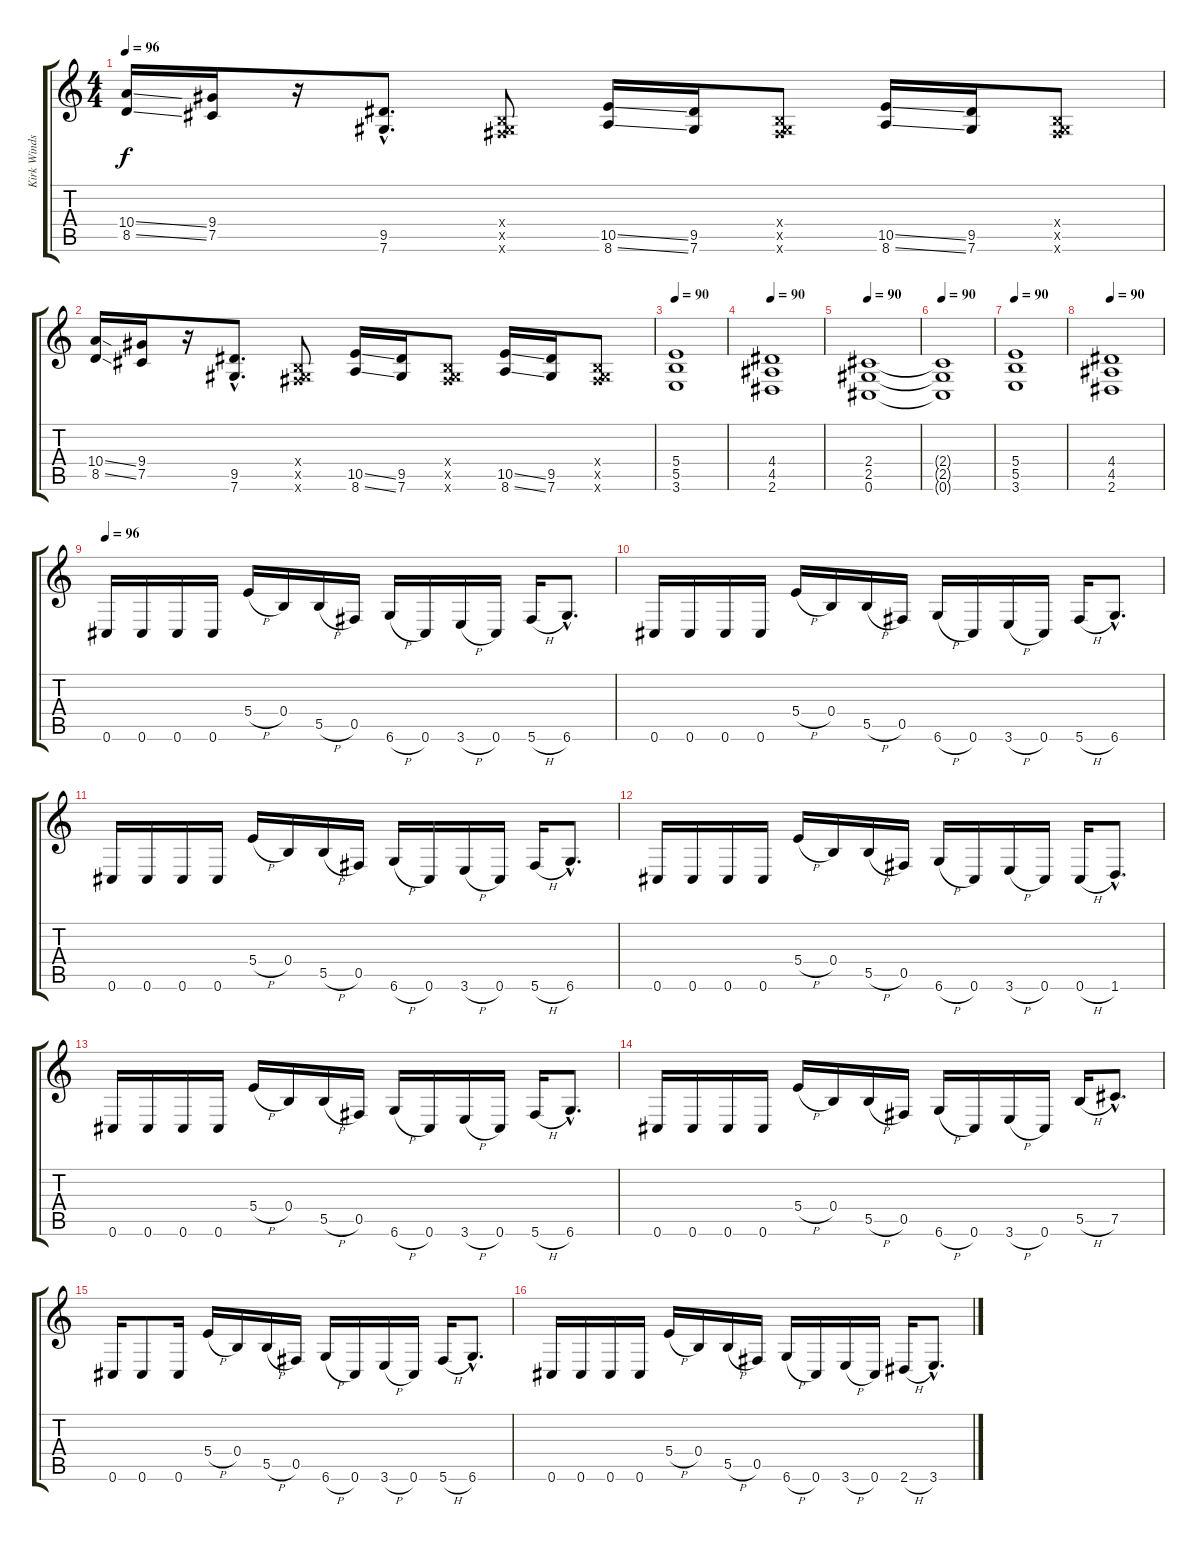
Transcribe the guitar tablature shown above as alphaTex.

\track ("Kirk Windstein" "Kirk Winds") {instrument overdrivenguitar}
\staff {score tabs}
\tuning (Db4 Ab3 E3 B2 Gb2 Db2) {hide}
\ts (4 4)
\tempo 96
\clef g2
\ks c
(10.4{ss} 8.5{ss}).16{dy f} (9.4 7.5).16 r.16 (9.5{hac} 7.6{hac}).8{d} (0.4{x} 0.5{x} 7.6{x}).8 (10.5{ss} 8.6{ss}).16 (9.5 7.6).16 (0.4{x} 0.5{x} 7.6{x}).8 (10.5{ss} 8.6{ss}).16 (9.5 7.6).16 (0.4{x} 0.5{x} 7.6{x}).8 |
(10.4{ss} 8.5{ss}).16 (9.4 7.5).16 r.16 (9.5{hac} 7.6{hac}).8{d} (0.4{x} 0.5{x} 7.6{x}).8 (10.5{ss} 8.6{ss}).16 (9.5 7.6).16 (0.4{x} 0.5{x} 7.6{x}).8 (10.5{ss} 8.6{ss}).16 (9.5 7.6).16 (0.4{x} 0.5{x} 7.6{x}).8 |
\tempo 90
(5.4 5.5 3.6).1 |
\tempo 90
(4.4 4.5 2.6).1 |
\tempo 90
(2.4 2.5 0.6).1 |
\tempo 90
(2.4{t} 2.5{t} 0.6{t}).1 |
\tempo 90
(5.4 5.5 3.6).1 |
\tempo 90
(4.4 4.5 2.6).1 |
\tempo 96
0.6.16 0.6.16 0.6.16 0.6.16 5.4{h}.16 0.4.16 5.5{h}.16 0.5.16 6.6{h}.16 0.6.16 3.6{h}.16 0.6.16 5.6{h}.16 6.6{hac}.8{d} |
0.6.16 0.6.16 0.6.16 0.6.16 5.4{h}.16 0.4.16 5.5{h}.16 0.5.16 6.6{h}.16 0.6.16 3.6{h}.16 0.6.16 5.6{h}.16 6.6{hac}.8{d} |
0.6.16 0.6.16 0.6.16 0.6.16 5.4{h}.16 0.4.16 5.5{h}.16 0.5.16 6.6{h}.16 0.6.16 3.6{h}.16 0.6.16 5.6{h}.16 6.6{hac}.8{d} |
0.6.16 0.6.16 0.6.16 0.6.16 5.4{h}.16 0.4.16 5.5{h}.16 0.5.16 6.6{h}.16 0.6.16 3.6{h}.16 0.6.16 0.6{h}.16 1.6{hac}.8{d} |
0.6.16 0.6.16 0.6.16 0.6.16 5.4{h}.16 0.4.16 5.5{h}.16 0.5.16 6.6{h}.16 0.6.16 3.6{h}.16 0.6.16 5.6{h}.16 6.6{hac}.8{d} |
0.6.16 0.6.16 0.6.16 0.6.16 5.4{h}.16 0.4.16 5.5{h}.16 0.5.16 6.6{h}.16 0.6.16 3.6{h}.16 0.6.16 5.5{h}.16 7.5{hac}.8{d} |
0.6.16 0.6.8 0.6.16 5.4{h}.16 0.4.16 5.5{h}.16 0.5.16 6.6{h}.16 0.6.16 3.6{h}.16 0.6.16 5.6{h}.16 6.6{hac}.8{d} |
0.6.16 0.6.16 0.6.16 0.6.16 5.4{h}.16 0.4.16 5.5{h}.16 0.5.16 6.6{h}.16 0.6.16 3.6{h}.16 0.6.16 2.6{h}.16 3.6{hac}.8{d}
